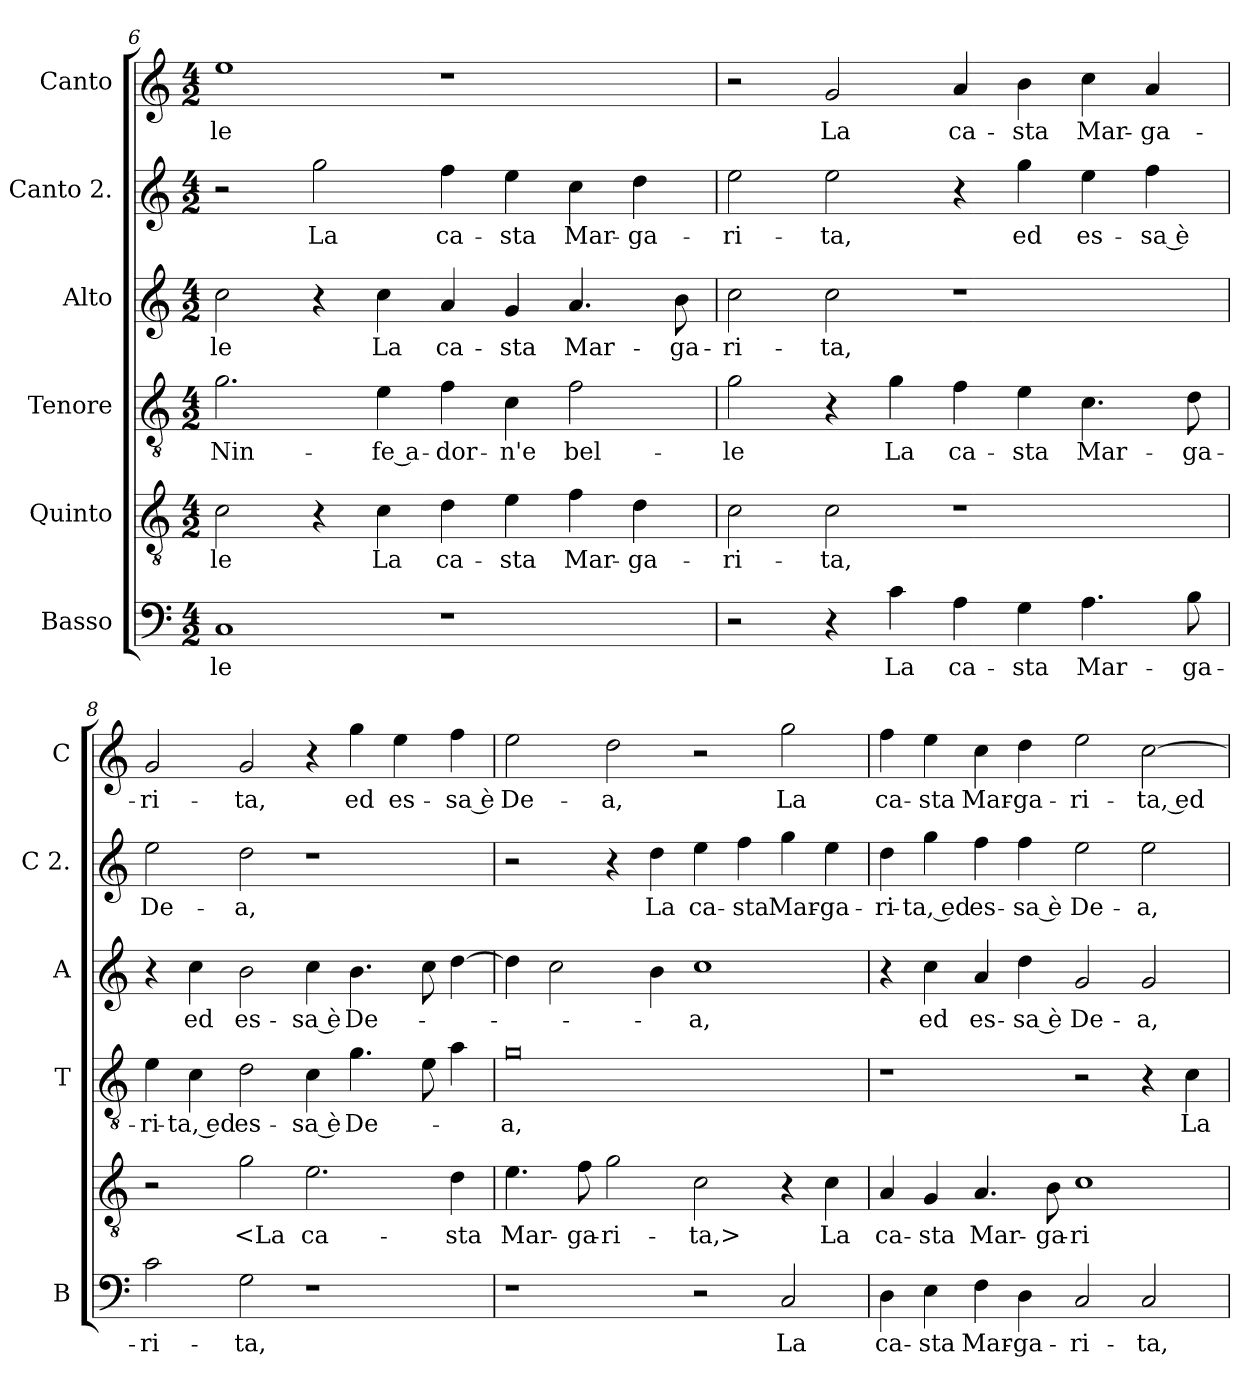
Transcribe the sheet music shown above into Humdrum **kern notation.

**kern	**text	**kern	**text	**kern	**text	**kern	**text	**kern	**text	**kern	**text
*part6	*part6	*part5	*part5	*part4	*part4	*part3	*part3	*part2	*part2	*part1	*part1
*staff6	*staff6	*staff5	*staff5	*staff4	*staff4	*staff3	*staff3	*staff2	*staff2	*staff1	*staff1
*I"Basso	*	*I"Quinto	*	*I"Tenore	*	*I"Alto	*	*I"Canto 2.	*	*I"Canto	*
*I'B	*	*	*	*I'T	*	*I'A	*	*I'C 2.	*	*I'C	*
*clefF4	*	*clefGv2	*	*clefGv2	*	*clefG2	*	*clefG2	*	*clefG2	*
*k[]	*	*k[]	*	*k[]	*	*k[]	*	*k[]	*	*k[]	*
*C:	*	*C:	*	*C:	*	*C:	*	*C:	*	*C:	*
*M4/2	*	*M4/2	*	*M4/2	*	*M4/2	*	*M4/2	*	*M4/2	*
=6	=6	=6	=6	=6	=6	=6	=6	=6	=6	=6	=6
1C	-le	2c	-le	2.g	Nin-	2cc	-le	2r	.	1ee	-le
.	.	4r	.	.	.	4r	.	2gg	La	.	.
.	.	4c	La	4e	-fe a-	4cc	La	.	.	.	.
1r	.	4d	ca-	4f	-dor-	4a	ca-	4ff	ca-	1r	.
.	.	4e	-sta	4c	-n'e	4g	-sta	4ee	-sta	.	.
.	.	4f	Mar-	2f	bel-	4.a	Mar-	4cc	Mar-	.	.
.	.	4d	-ga-	.	.	.	.	4dd	-ga-	.	.
.	.	.	.	.	.	8b	-ga-	.	.	.	.
=7	=7	=7	=7	=7	=7	=7	=7	=7	=7	=7	=7
2r	.	2c	-ri-	2g	-le	2cc	-ri-	2ee	-ri-	2r	.
4r	.	2c	-ta,	4r	.	2cc	-ta,	2ee	-ta,	2g	La
4c	La	.	.	4g	La	.	.	.	.	.	.
4A	ca-	1r	.	4f	ca-	1r	.	4r	.	4a	ca-
4G	-sta	.	.	4e	-sta	.	.	4gg	ed	4b	-sta
4.A	Mar-	.	.	4.c	Mar-	.	.	4ee	es-	4cc	Mar-
.	.	.	.	.	.	.	.	4ff	-sa è	4a	-ga-
8B	-ga-	.	.	8d	-ga-	.	.	.	.	.	.
=8	=8	=8	=8	=8	=8	=8	=8	=8	=8	=8	=8
2c	-ri-	2r	.	4e	-ri-	4r	.	2ee	De-	2g	-ri-
.	.	.	.	4c	-ta, ed	4cc	ed	.	.	.	.
2G	-ta,	2g	<La	2d	es-	2b	es-	2dd	-a,	2g	-ta,
1r	.	2.e	ca-	4c	-sa è	4cc	-sa è	1r	.	4r	.
.	.	.	.	4.g	De-	4.b	De-	.	.	4gg	ed
.	.	.	.	.	.	.	.	.	.	4ee	es-
.	.	.	.	8e	.	8cc	.	.	.	.	.
.	.	4d	-sta	4a	.	[4dd	.	.	.	4ff	-sa è
=9	=9	=9	=9	=9	=9	=9	=9	=9	=9	=9	=9
1r	.	4.e	Mar-	0g	-a,	4dd]	.	2r	.	2ee	De-
.	.	.	.	.	.	2cc	.	.	.	.	.
.	.	8f	-ga-	.	.	.	.	.	.	.	.
.	.	2g	-ri-	.	.	.	.	4r	.	2dd	-a,
.	.	.	.	.	.	4b	.	4dd	La	.	.
2r	.	2c	-ta,>	.	.	1cc	-a,	4ee	ca-	2r	.
.	.	.	.	.	.	.	.	4ff	-sta	.	.
2C	La	4r	.	.	.	.	.	4gg	Mar-	2gg	La
.	.	4c	La	.	.	.	.	4ee	-ga-	.	.
=10	=10	=10	=10	=10	=10	=10	=10	=10	=10	=10	=10
4D	ca-	4A	ca-	1r	.	4r	.	4dd	-ri-	4ff	ca-
4E	-sta	4G	-sta	.	.	4cc	ed	4gg	-ta, ed	4ee	-sta
4F	Mar-	4.A	Mar-	.	.	4a	es-	4ff	es-	4cc	Mar-
4D	-ga-	.	.	.	.	4dd	-sa è	4ff	-sa è	4dd	-ga-
.	.	8B	-ga-	.	.	.	.	.	.	.	.
2C	-ri-	1c	-ri-	2r	.	2g	De-	2ee	De-	2ee	-ri-
2C	-ta,	.	.	4r	.	2g	-a,	2ee	-a,	[2cc	-ta, ed
.	.	.	.	4c	La	.	.	.	.	.	.
=	=	=	=	=	=	=	=	=	=	=	=
*-	*-	*-	*-	*-	*-	*-	*-	*-	*-	*-	*-
